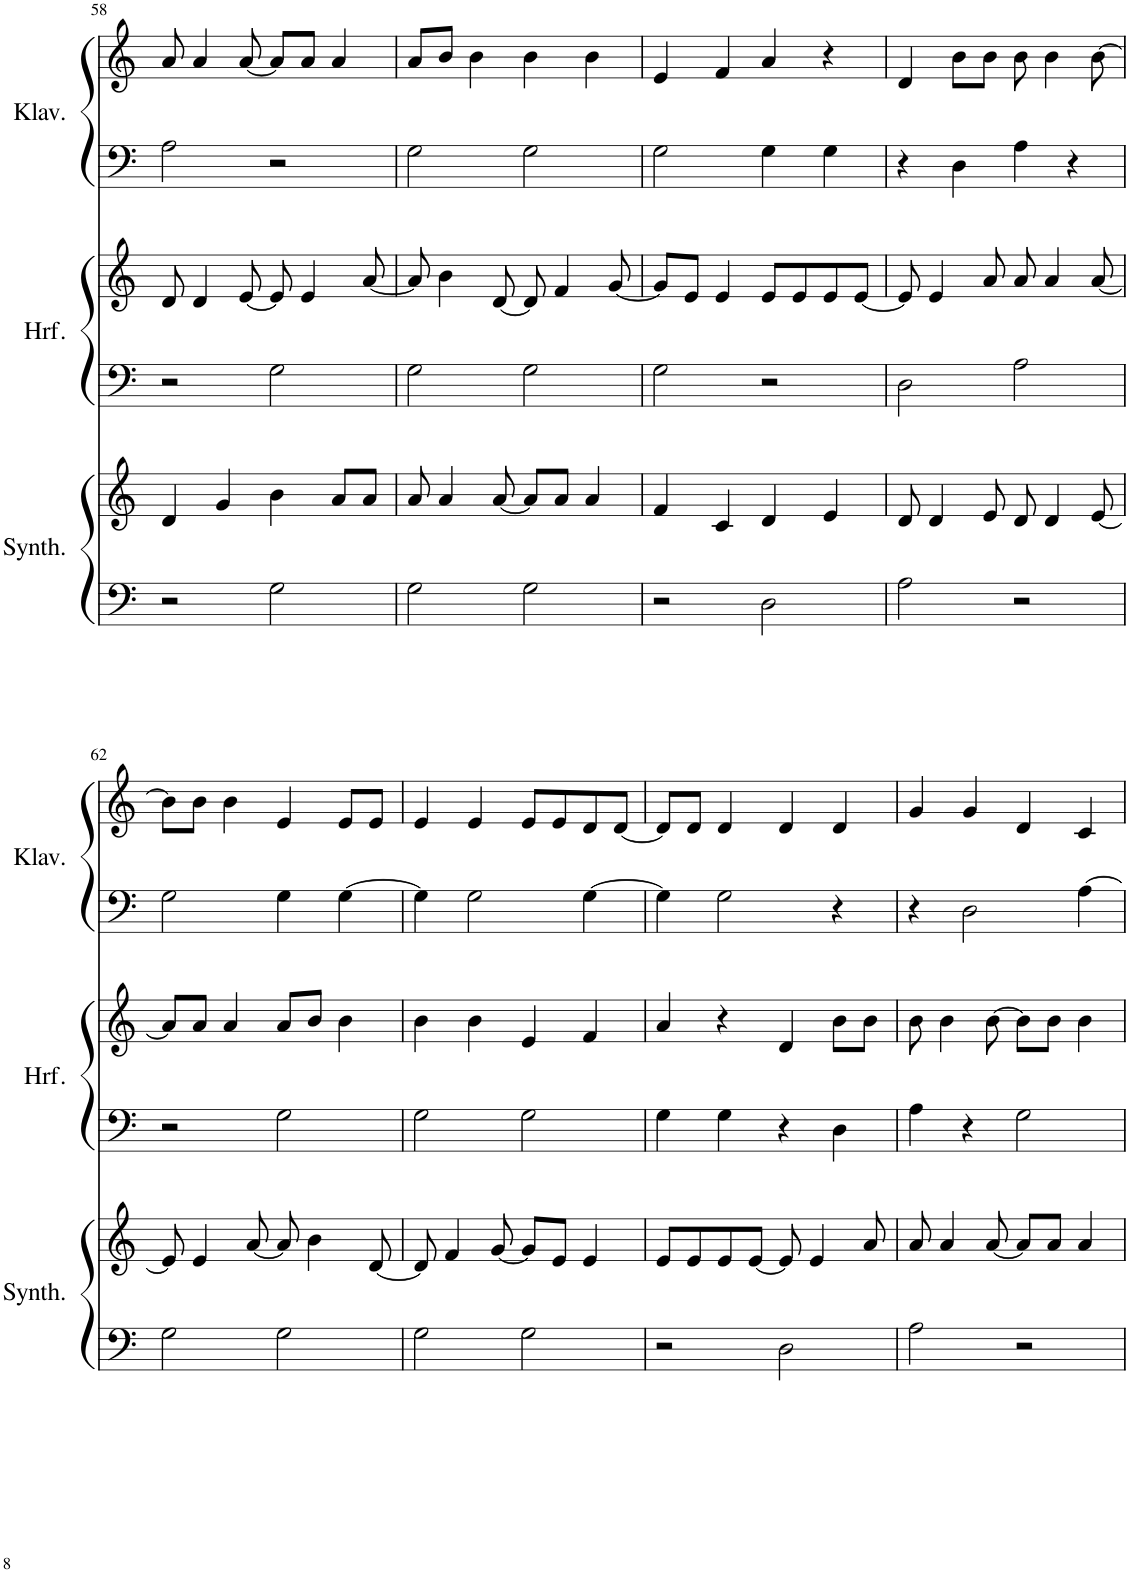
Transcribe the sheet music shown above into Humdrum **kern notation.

**kern	**kern	**kern	**kern	**kern	**kern
*part3	*part3	*part2	*part2	*part1	*part1
*staff6	*staff5	*staff4	*staff3	*staff2	*staff1
*I"String Synthesizer	*	*I"Harfe	*	*I"Klavier	*
*I'Synth.	*	*I'Hrf.	*	*I'Klav.	*
!!LO:PB:g=z
*clefF4	*clefG2	*clefF4	*clefG2	*clefF4	*clefG2
*k[]	*k[]	*k[]	*k[]	*k[]	*k[]
*M4/4	*M4/4	*M4/4	*M4/4	*M4/4	*M4/4
=58	=58	=58	=58	=58	=58
2r	4d/	2r	8d/	2A\	8a/
.	.	.	4d/	.	4a/
.	4g/	.	.	.	.
.	.	.	[8e/	.	[8a/
2G\	4b\	2G\	8e/]	2r	8a/L]
.	.	.	4e/	.	8a/J
.	8a/L	.	.	.	4a/
.	8a/J	.	[8a/	.	.
=59	=59	=59	=59	=59	=59
2G\	8a/	2G\	8a/]	2G\	8a/L
.	4a/	.	4b\	.	8b/J
.	.	.	.	.	4b\
.	[8a/	.	[8d/	.	.
2G\	8a/L]	2G\	8d/]	2G\	4b\
.	8a/J	.	4f/	.	.
.	4a/	.	.	.	4b\
.	.	.	[8g/	.	.
=60	=60	=60	=60	=60	=60
2r	4f/	2G\	8g/L]	2G\	4e/
.	.	.	8e/J	.	.
.	4c/	.	4e/	.	4f/
2D\	4d/	2r	8e/L	4G\	4a/
.	.	.	8e/	.	.
.	4e/	.	8e/	4G\	4r
.	.	.	[8e/J	.	.
=61	=61	=61	=61	=61	=61
2A\	8d/	2D\	8e/]	4r	4d/
.	4d/	.	4e/	.	.
.	.	.	.	4D\	8b\L
.	8e/	.	8a/	.	8b\J
2r	8d/	2A\	8a/	4A\	8b\
.	4d/	.	4a/	.	4b\
.	.	.	.	4r	.
.	[8e/	.	[8a/	.	[8b\
!!LO:LB:g=z
=62	=62	=62	=62	=62	=62
2G\	8e/]	2r	8a/L]	2G\	8b\L]
.	4e/	.	8a/J	.	8b\J
.	.	.	4a/	.	4b\
.	[8a/	.	.	.	.
2G\	8a/]	2G\	8a/L	4G\	4e/
.	4b\	.	8b/J	.	.
.	.	.	4b\	[4G\	8e/L
.	[8d/	.	.	.	8e/J
=63	=63	=63	=63	=63	=63
2G\	8d/]	2G\	4b\	4G\]	4e/
.	4f/	.	.	.	.
.	.	.	4b\	2G\	4e/
.	[8g/	.	.	.	.
2G\	8g/L]	2G\	4e/	.	8e/L
.	8e/J	.	.	.	8e/
.	4e/	.	4f/	[4G\	8d/
.	.	.	.	.	[8d/J
=64	=64	=64	=64	=64	=64
2r	8e/L	4G\	4a/	4G\]	8d/L]
.	8e/	.	.	.	8d/J
.	8e/	4G\	4r	2G\	4d/
.	[8e/J	.	.	.	.
2D\	8e/]	4r	4d/	.	4d/
.	4e/	.	.	.	.
.	.	4D\	8b\L	4r	4d/
.	8a/	.	8b\J	.	.
=65	=65	=65	=65	=65	=65
2A\	8a/	4A\	8b\	4r	4g/
.	4a/	.	4b\	.	.
.	.	4r	.	2D\	4g/
.	[8a/	.	[8b\	.	.
2r	8a/L]	2G\	8b\L]	.	4d/
.	8a/J	.	8b\J	.	.
.	4a/	.	4b\	[4A\	4c/
=	=	=	=	=	=
*-	*-	*-	*-	*-	*-
